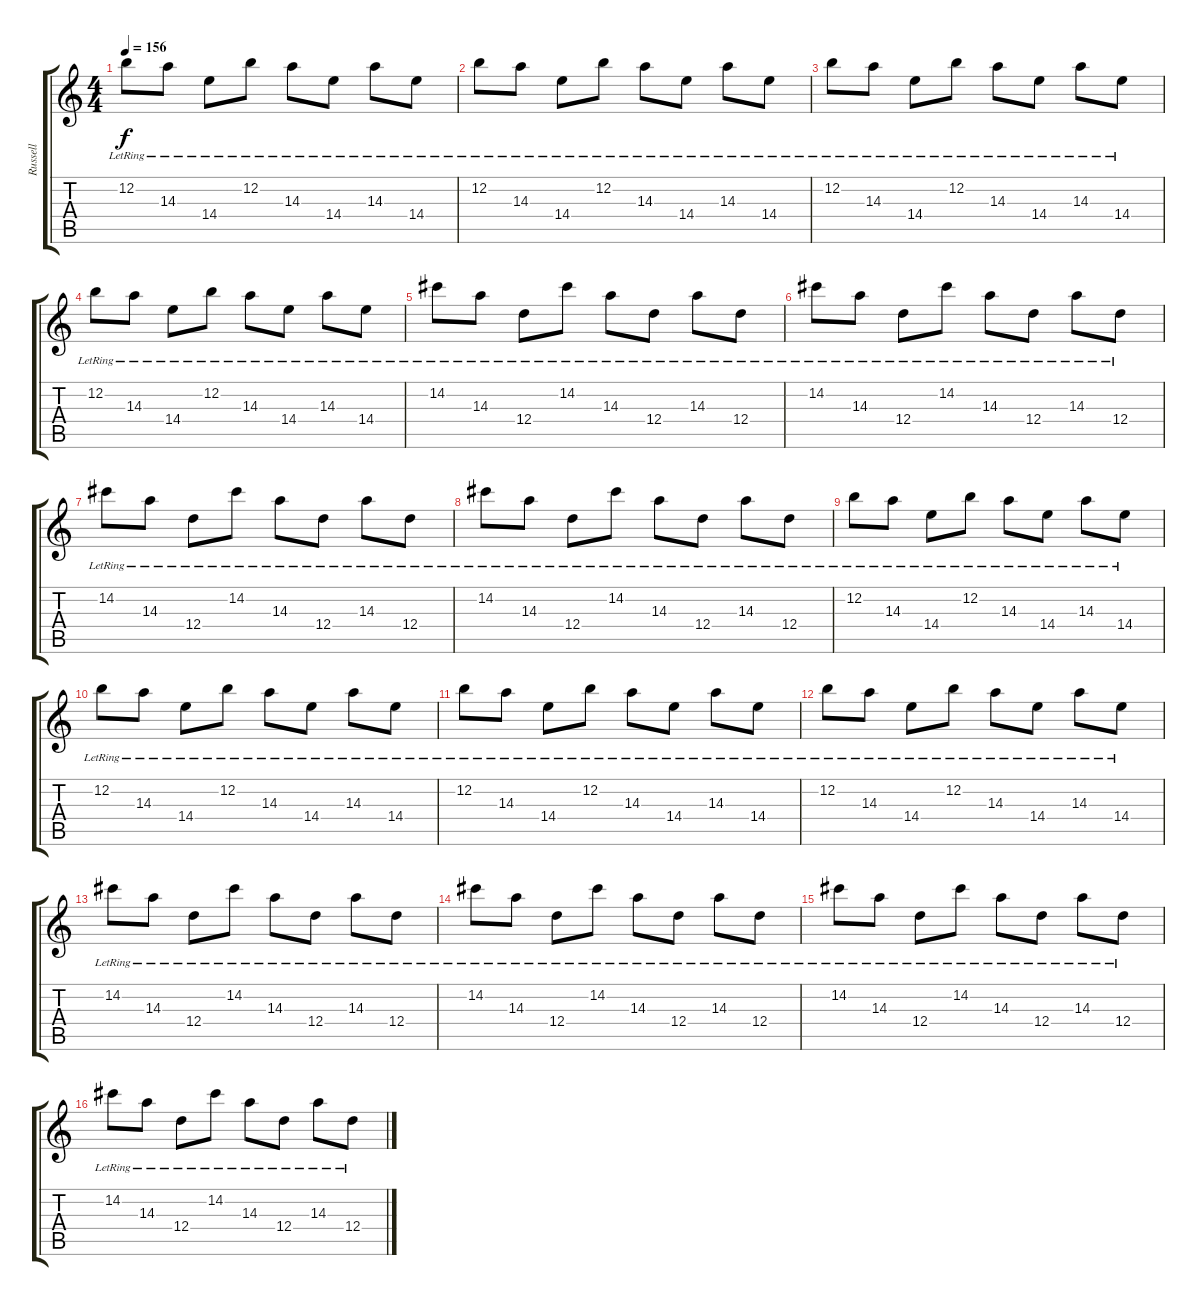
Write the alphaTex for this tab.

\track ("Russell" "Russell") {instrument electricguitarjazz}
\staff {score tabs}
\tuning (E4 B3 G3 D3 A2 E2) {hide}
\ts (4 4)
\tempo 156
\clef g2
\ks c
12.2{lr}.8{dy f} 14.3{lr}.8 14.4{lr}.8 12.2{lr}.8 14.3{lr}.8 14.4{lr}.8 14.3{lr}.8 14.4{lr}.8 |
12.2{lr}.8 14.3{lr}.8 14.4{lr}.8 12.2{lr}.8 14.3{lr}.8 14.4{lr}.8 14.3{lr}.8 14.4{lr}.8 |
12.2{lr}.8 14.3{lr}.8 14.4{lr}.8 12.2{lr}.8 14.3{lr}.8 14.4{lr}.8 14.3{lr}.8 14.4{lr}.8 |
12.2{lr}.8 14.3{lr}.8 14.4{lr}.8 12.2{lr}.8 14.3{lr}.8 14.4{lr}.8 14.3{lr}.8 14.4{lr}.8 |
14.2{lr}.8 14.3{lr}.8 12.4{lr}.8 14.2{lr}.8 14.3{lr}.8 12.4{lr}.8 14.3{lr}.8 12.4{lr}.8 |
14.2{lr}.8 14.3{lr}.8 12.4{lr}.8 14.2{lr}.8 14.3{lr}.8 12.4{lr}.8 14.3{lr}.8 12.4{lr}.8 |
14.2{lr}.8 14.3{lr}.8 12.4{lr}.8 14.2{lr}.8 14.3{lr}.8 12.4{lr}.8 14.3{lr}.8 12.4{lr}.8 |
14.2{lr}.8 14.3{lr}.8 12.4{lr}.8 14.2{lr}.8 14.3{lr}.8 12.4{lr}.8 14.3{lr}.8 12.4{lr}.8 |
12.2{lr}.8 14.3{lr}.8 14.4{lr}.8 12.2{lr}.8 14.3{lr}.8 14.4{lr}.8 14.3{lr}.8 14.4{lr}.8 |
12.2{lr}.8 14.3{lr}.8 14.4{lr}.8 12.2{lr}.8 14.3{lr}.8 14.4{lr}.8 14.3{lr}.8 14.4{lr}.8 |
12.2{lr}.8 14.3{lr}.8 14.4{lr}.8 12.2{lr}.8 14.3{lr}.8 14.4{lr}.8 14.3{lr}.8 14.4{lr}.8 |
12.2{lr}.8 14.3{lr}.8 14.4{lr}.8 12.2{lr}.8 14.3{lr}.8 14.4{lr}.8 14.3{lr}.8 14.4{lr}.8 |
14.2{lr}.8 14.3{lr}.8 12.4{lr}.8 14.2{lr}.8 14.3{lr}.8 12.4{lr}.8 14.3{lr}.8 12.4{lr}.8 |
14.2{lr}.8 14.3{lr}.8 12.4{lr}.8 14.2{lr}.8 14.3{lr}.8 12.4{lr}.8 14.3{lr}.8 12.4{lr}.8 |
14.2{lr}.8 14.3{lr}.8 12.4{lr}.8 14.2{lr}.8 14.3{lr}.8 12.4{lr}.8 14.3{lr}.8 12.4{lr}.8 |
14.2{lr}.8 14.3{lr}.8 12.4{lr}.8 14.2{lr}.8 14.3{lr}.8 12.4{lr}.8 14.3{lr}.8 12.4{lr}.8
